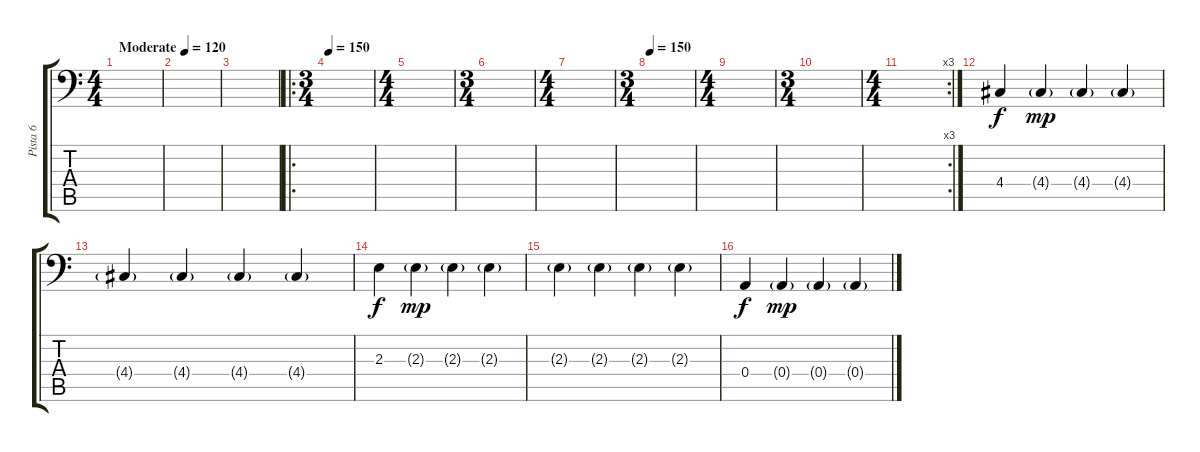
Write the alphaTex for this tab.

\track ("Pista 6" "Pista 6") {instrument electricbassfinger}
\staff {score tabs}
\tuning (C3 G2 D2 A1 E1 B0) {hide}
\ts (4 4)
\tempo (120 "Moderate")
\tempo 80
\tempo (120 "Moderate")
\clef f4
\ks c
|
|
|
\ro
\ts (3 4)
\tempo 150
|
\ts (4 4)
|
\ts (3 4)
|
\ts (4 4)
|
\ts (3 4)
\tempo 150
|
\ts (4 4)
|
\ts (3 4)
|
\rc 3
\ts (4 4)
|
4.4.4 4.4{g}.4{dy mp} 4.4{g}.4 4.4{g}.4 |
4.4{g}.4 4.4{g}.4 4.4{g}.4 4.4{g}.4 |
2.3.4{dy f} 2.3{g}.4{dy mp} 2.3{g}.4 2.3{g}.4 |
2.3{g}.4 2.3{g}.4 2.3{g}.4 2.3{g}.4 |
0.4.4{dy f} 0.4{g}.4{dy mp} 0.4{g}.4 0.4{g}.4
